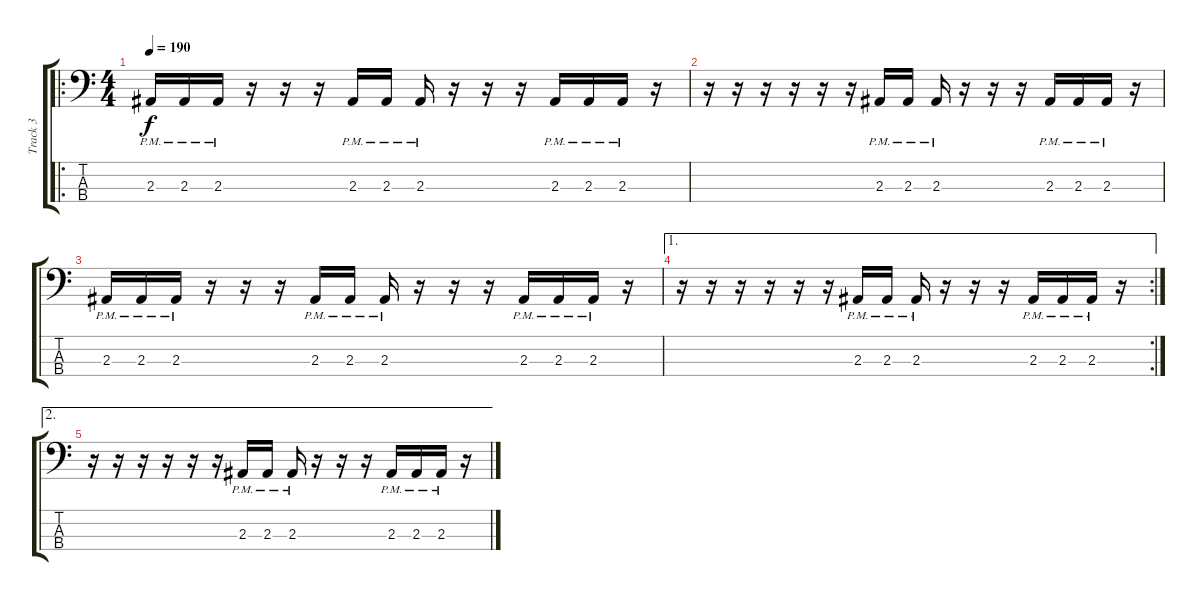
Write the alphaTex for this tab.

\track ("Track 3" "Track 3") {instrument electricbassfinger}
\staff {score tabs}
\tuning (Gb2 Db2 Ab1 Eb1) {hide}
\ro
\ts (4 4)
\tempo 190
\clef f4
\ks c
2.3{pm}.16{dy f} 2.3{pm}.16 2.3{pm}.16 r.16 r.16 r.16 2.3{pm}.16 2.3{pm}.16 2.3{pm}.16 r.16 r.16 r.16 2.3{pm}.16 2.3{pm}.16 2.3{pm}.16 r.16 |
r.16 r.16 r.16 r.16 r.16 r.16 2.3{pm}.16 2.3{pm}.16 2.3{pm}.16 r.16 r.16 r.16 2.3{pm}.16 2.3{pm}.16 2.3{pm}.16 r.16 |
2.3{pm}.16 2.3{pm}.16 2.3{pm}.16 r.16 r.16 r.16 2.3{pm}.16 2.3{pm}.16 2.3{pm}.16 r.16 r.16 r.16 2.3{pm}.16 2.3{pm}.16 2.3{pm}.16 r.16 |
\ae 1
\rc 2
r.16 r.16 r.16 r.16 r.16 r.16 2.3{pm}.16 2.3{pm}.16 2.3{pm}.16 r.16 r.16 r.16 2.3{pm}.16 2.3{pm}.16 2.3{pm}.16 r.16 |
\ae 2
r.16 r.16 r.16 r.16 r.16 r.16 2.3{pm}.16 2.3{pm}.16 2.3{pm}.16 r.16 r.16 r.16 2.3{pm}.16 2.3{pm}.16 2.3{pm}.16 r.16
